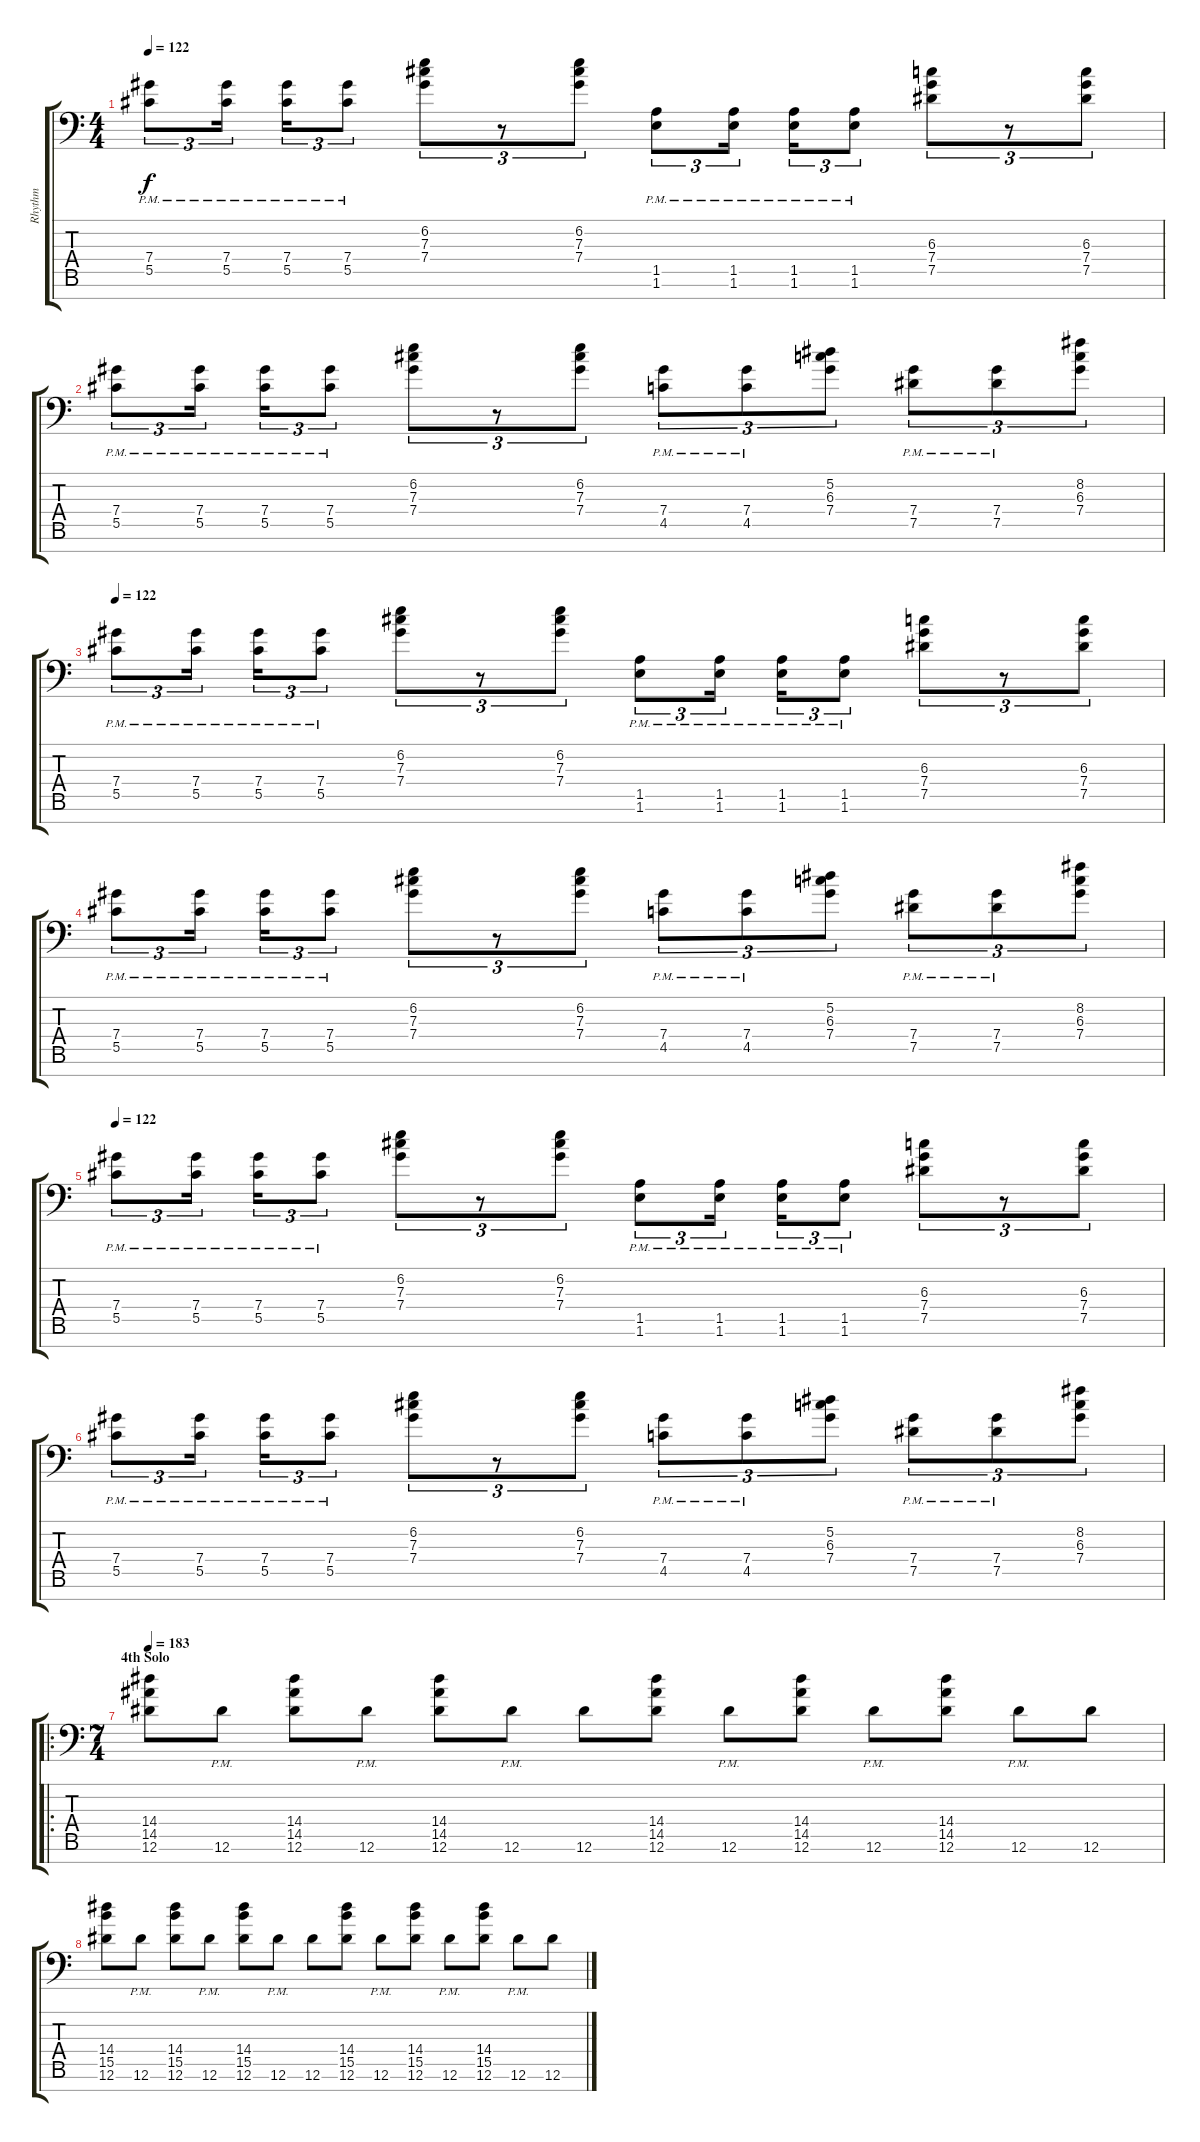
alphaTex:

\track ("Rhythm" "Rhythm") {instrument overdrivenguitar}
\staff {score tabs}
\tuning (Eb4 Bb3 Gb3 Db3 Ab2 Eb2 Bb1) {hide}
\ts (4 4)
\tempo 122
\clef f4
\ks c
(7.4{pm} 5.5{pm}).8{tu (3 2) dy f} (7.4 5.5{pm}).16{tu (3 2)} (7.4 5.5{pm}).16{tu (3 2)} (7.4 5.5{pm}).8{tu (3 2)} (6.2 7.3 7.4).8{tu (3 2)} r.8{tu (3 2)} (6.2 7.3 7.4).8{tu (3 2)} (1.5{pm} 1.6).8{tu (3 2)} (1.5{pm} 1.6).16{tu (3 2)} (1.5{pm} 1.6).16{tu (3 2)} (1.5{pm} 1.6).8{tu (3 2)} (6.3 7.4 7.5).8{tu (3 2)} r.8{tu (3 2)} (6.3 7.4 7.5).8{tu (3 2)} |
(7.4{pm} 5.5).8{tu (3 2)} (7.4{pm} 5.5).16{tu (3 2)} (7.4{pm} 5.5).16{tu (3 2)} (7.4{pm} 5.5).8{tu (3 2)} (6.2 7.3 7.4).8{tu (3 2)} r.8{tu (3 2)} (6.2 7.3 7.4).8{tu (3 2)} (7.4{pm} 4.5).8{tu (3 2)} (7.4{pm} 4.5).8{tu (3 2)} (5.2 6.3 7.4).8{tu (3 2)} (7.4{pm} 7.5).8{tu (3 2)} (7.4{pm} 7.5).8{tu (3 2)} (8.2 6.3 7.4).8{tu (3 2)} |
\tempo 122
(7.4{pm} 5.5{pm}).8{tu (3 2)} (7.4 5.5{pm}).16{tu (3 2)} (7.4 5.5{pm}).16{tu (3 2)} (7.4 5.5{pm}).8{tu (3 2)} (6.2 7.3 7.4).8{tu (3 2)} r.8{tu (3 2)} (6.2 7.3 7.4).8{tu (3 2)} (1.5{pm} 1.6).8{tu (3 2)} (1.5{pm} 1.6).16{tu (3 2)} (1.5{pm} 1.6).16{tu (3 2)} (1.5{pm} 1.6).8{tu (3 2)} (6.3 7.4 7.5).8{tu (3 2)} r.8{tu (3 2)} (6.3 7.4 7.5).8{tu (3 2)} |
(7.4{pm} 5.5).8{tu (3 2)} (7.4{pm} 5.5).16{tu (3 2)} (7.4{pm} 5.5).16{tu (3 2)} (7.4{pm} 5.5).8{tu (3 2)} (6.2 7.3 7.4).8{tu (3 2)} r.8{tu (3 2)} (6.2 7.3 7.4).8{tu (3 2)} (7.4{pm} 4.5).8{tu (3 2)} (7.4{pm} 4.5).8{tu (3 2)} (5.2 6.3 7.4).8{tu (3 2)} (7.4{pm} 7.5).8{tu (3 2)} (7.4{pm} 7.5).8{tu (3 2)} (8.2 6.3 7.4).8{tu (3 2)} |
\tempo 122
(7.4{pm} 5.5{pm}).8{tu (3 2)} (7.4 5.5{pm}).16{tu (3 2)} (7.4 5.5{pm}).16{tu (3 2)} (7.4 5.5{pm}).8{tu (3 2)} (6.2 7.3 7.4).8{tu (3 2)} r.8{tu (3 2)} (6.2 7.3 7.4).8{tu (3 2)} (1.5{pm} 1.6).8{tu (3 2)} (1.5{pm} 1.6).16{tu (3 2)} (1.5{pm} 1.6).16{tu (3 2)} (1.5{pm} 1.6).8{tu (3 2)} (6.3 7.4 7.5).8{tu (3 2)} r.8{tu (3 2)} (6.3 7.4 7.5).8{tu (3 2)} |
(7.4{pm} 5.5).8{tu (3 2)} (7.4{pm} 5.5).16{tu (3 2)} (7.4{pm} 5.5).16{tu (3 2)} (7.4{pm} 5.5).8{tu (3 2)} (6.2 7.3 7.4).8{tu (3 2)} r.8{tu (3 2)} (6.2 7.3 7.4).8{tu (3 2)} (7.4{pm} 4.5).8{tu (3 2)} (7.4{pm} 4.5).8{tu (3 2)} (5.2 6.3 7.4).8{tu (3 2)} (7.4{pm} 7.5).8{tu (3 2)} (7.4{pm} 7.5).8{tu (3 2)} (8.2 6.3 7.4).8{tu (3 2)} |
\ro
\ts (7 4)
\section ("" "4th Solo")
\tempo 183
(14.4 14.5 12.6).8 12.6{pm}.8 (14.4 14.5 12.6).8 12.6{pm}.8 (14.4 14.5 12.6).8 12.6{pm}.8 12.6.8 (14.4 14.5 12.6).8 12.6{pm}.8 (14.4 14.5 12.6).8 12.6{pm}.8 (14.4 14.5 12.6).8 12.6{pm}.8 12.6.8 |
(14.4 15.5 12.6).8 12.6{pm}.8 (14.4 15.5 12.6).8 12.6{pm}.8 (14.4 15.5 12.6).8 12.6{pm}.8 12.6.8 (14.4 15.5 12.6).8 12.6{pm}.8 (14.4 15.5 12.6).8 12.6{pm}.8 (14.4 15.5 12.6).8 12.6{pm}.8 12.6.8
